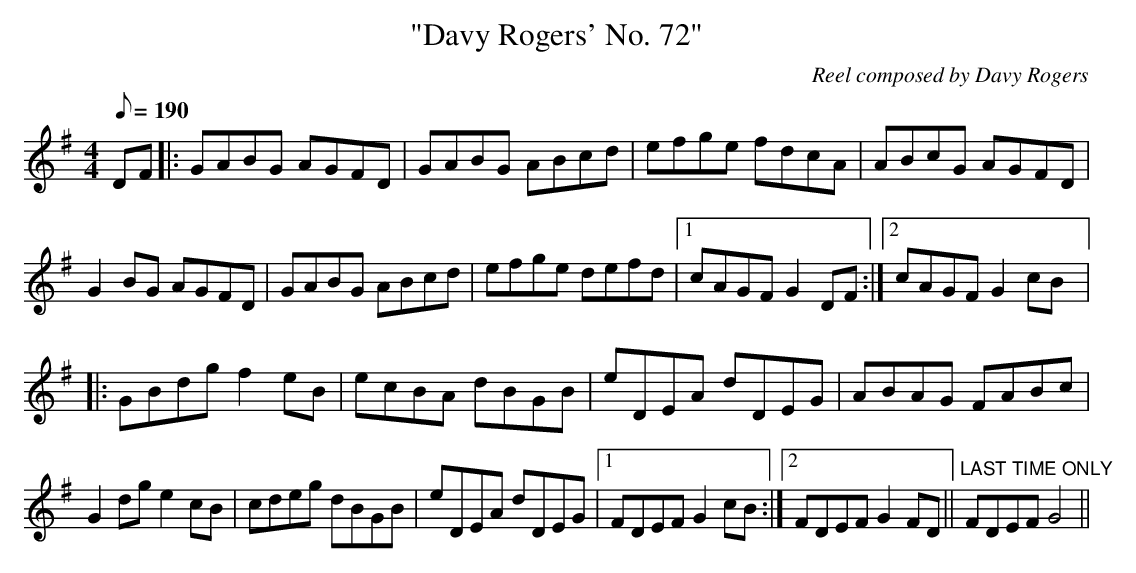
X:1
T:"Davy Rogers' No. 72"
C:Reel composed by Davy Rogers
L:1/8
Q:190
M:4/4
K:G
DF |: GABG AGFD | GABG ABcd | efge fdcA | ABcG AGFD |
G2 BG AGFD | GABG ABcd | efge defd |1 cAGF G2 DF :|2 cAGF G2 cB |:
GBdg f2eB | ecBA dBGB | eDEA dDEG | ABAG FABc |
G2dg e2 cB | cdeg dBGB | eDEA dDEG |1 FDEF G2 cB :|2 FDEF G2FD ||"LAST TIME ONLY"FDEF G4 ||
